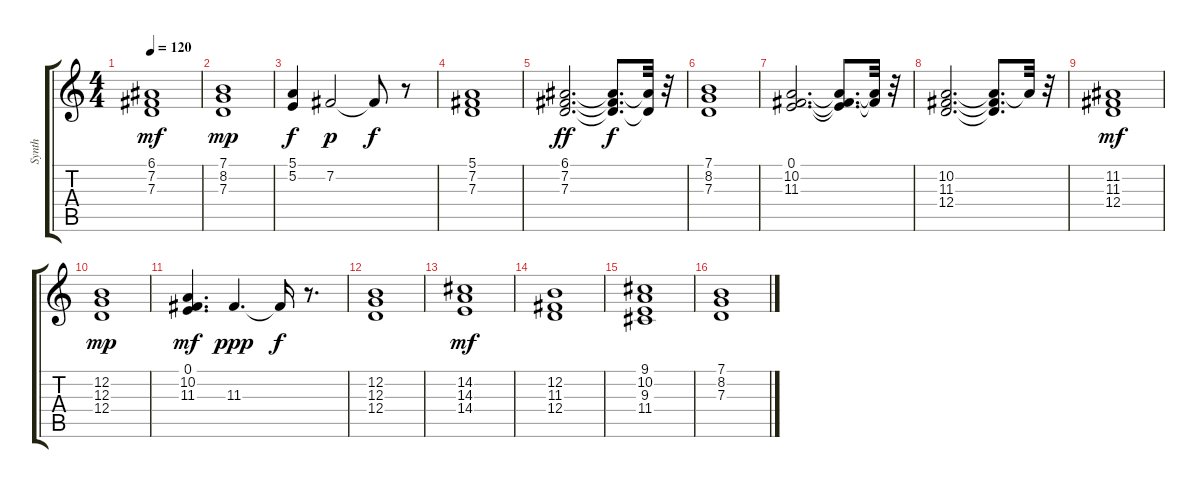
\track ("Synth" "Synth") {instrument synthstrings1}
\staff {score tabs}
\tuning (E4 B3 G3 D3 A2 E2) {hide}
\ts (4 4)
\tempo 120
\clef g2
\ks c
(6.1 7.2 7.3).1{dy mf} |
(7.1 8.2 7.3).1{dy mp} |
(5.1 5.2).4{dy f} 7.2.2{dy p} 7.2{t}.8{dy f} r.8 |
(5.1 7.2 7.3).1 |
(6.1 7.2 7.3).2{d dy ff} (6.1{t} 7.2{t} 7.3{t}).8{d dy f} (6.1{t} 7.3{t}).32 r.32 |
(7.1 8.2 7.3).1 |
(0.1 10.2 11.3).2{d} (0.1{t} 10.2{t} 11.3{t}).8{d} (10.2{t} 11.3{t}).32 r.32 |
(10.2 11.3 12.4).2{d} (10.2{t} 11.3{t} 12.4{t}).8{d} 10.2{t}.32 r.32 |
(11.2 11.3 12.4).1{dy mf} |
(12.2 12.3 12.4).1{dy mp} |
(0.1 10.2 11.3).4{d dy mf} 11.3.4{d dy ppp} 11.3{t}.16{dy f} r.8{d} |
(12.2 12.3 12.4).1 |
(14.2 14.3 14.4).1{dy mf} |
(12.2 11.3 12.4).1 |
(9.1 10.2 9.3 11.4).1 |
(7.1 8.2 7.3).1
